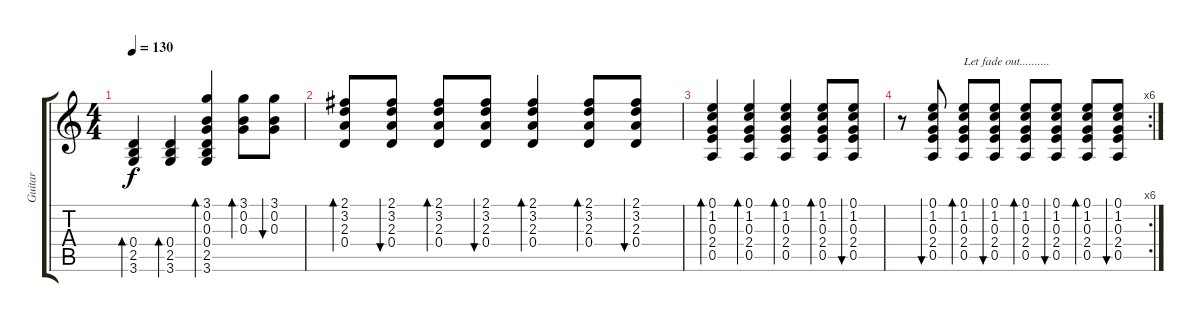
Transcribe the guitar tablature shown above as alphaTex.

\track ("Guitar" "Guitar") {instrument acousticguitarsteel}
\staff {score tabs}
\tuning (E4 B3 G3 D3 A2 E2) {hide}
\ts (4 4)
\tempo 130
\clef g2
\ks c
(0.4 2.5 3.6).4{bd 60 dy f} (0.4 2.5 3.6).4{bd 60} (3.1 0.2 0.3 0.4 2.5 3.6).4{bd 120} (3.1 0.2 0.3).8{bd 60} (3.1 0.2 0.3).8{bu 60} |
(2.1 3.2 2.3 0.4).8{bd 60} (2.1 3.2 2.3 0.4).8{bu 60} (2.1 3.2 2.3 0.4).8{bd 60} (2.1 3.2 2.3 0.4).8{bu 60} (2.1 3.2 2.3 0.4).4{bd 120} (2.1 3.2 2.3 0.4).8{bd 60} (2.1 3.2 2.3 0.4).8{bu 60} |
(0.1 1.2 0.3 2.4 0.5).4{bd 60} (0.1 1.2 0.3 2.4 0.5).4{bd 60} (0.1 1.2 0.3 2.4 0.5).4{bd 120} (0.1 1.2 0.3 2.4 0.5).8{bd 60} (0.1 1.2 0.3 2.4 0.5).8{bu 60} |
\rc 6
r.8 (0.1 1.2 0.3 2.4 0.5).8{bu 60} (0.1 1.2 0.3 2.4 0.5).8{bd 60 txt "Let fade out.........."} (0.1 1.2 0.3 2.4 0.5).8{bu 60} (0.1 1.2 0.3 2.4 0.5).8{bd 60} (0.1 1.2 0.3 2.4 0.5).8{bu 60} (0.1 1.2 0.3 2.4 0.5).8{bd 60} (0.1 1.2 0.3 2.4 0.5).8{bu 60}
